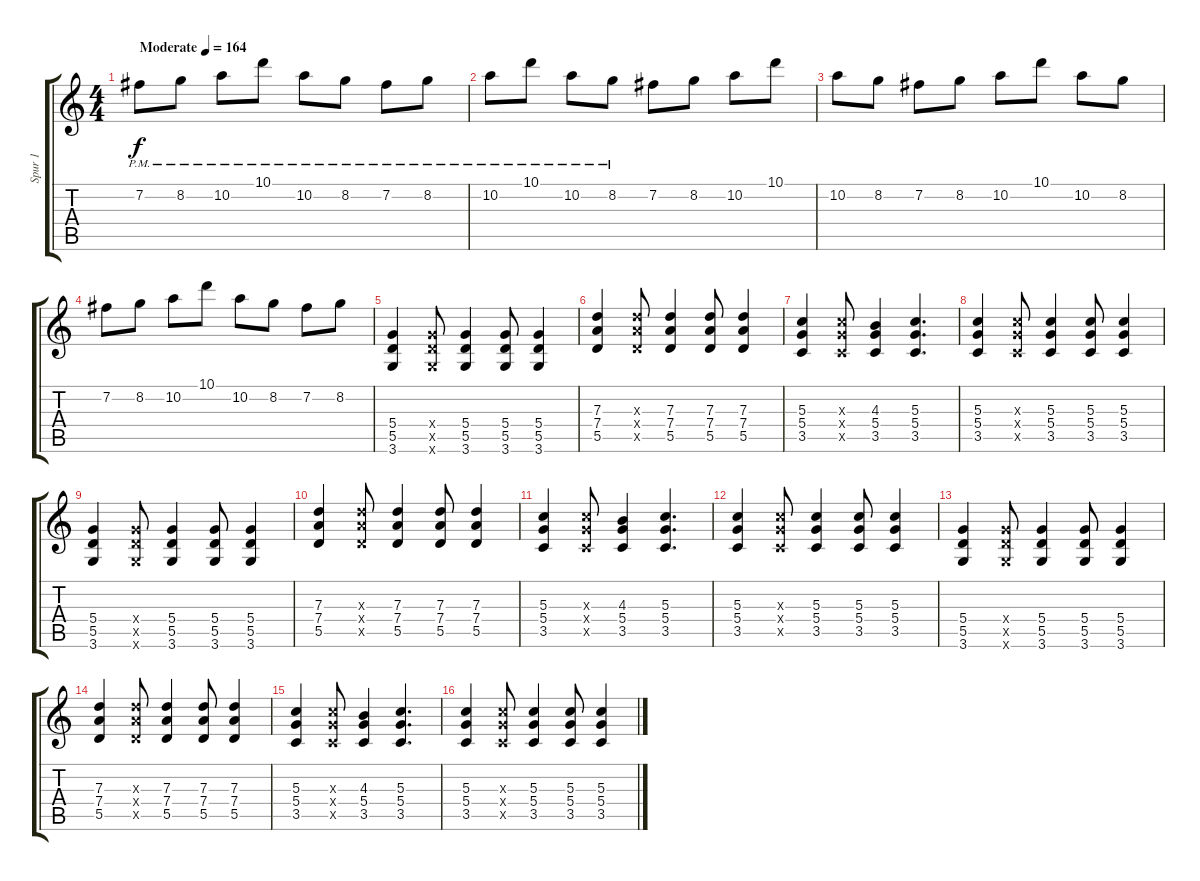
\track ("Spur 1" "Spur 1") {instrument overdrivenguitar}
\staff {score tabs}
\tuning (E4 B3 G3 D3 A2 E2) {hide}
\ts (4 4)
\tempo (164 "Moderate")
\clef g2
\ks c
7.2{pm}.8{dy f instrument overdrivenguitar} 8.2{pm}.8 10.2{pm}.8 10.1{pm}.8 10.2{pm}.8 8.2{pm}.8 7.2{pm}.8 8.2{pm}.8 |
10.2{pm}.8 10.1{pm}.8 10.2{pm}.8 8.2{pm}.8 7.2.8 8.2.8 10.2.8 10.1.8 |
10.2.8 8.2.8 7.2.8 8.2.8 10.2.8 10.1.8 10.2.8 8.2.8 |
7.2.8 8.2.8 10.2.8 10.1.8 10.2.8 8.2.8 7.2.8 8.2.8 |
(5.4 5.5 3.6).4 (5.4{x} 5.5{x} 3.6{x}).8 (5.4 5.5 3.6).4 (5.4 5.5 3.6).8 (5.4 5.5 3.6).4 |
(7.3 7.4 5.5).4 (7.3{x} 7.4{x} 5.5{x}).8 (7.3 7.4 5.5).4 (7.3 7.4 5.5).8 (7.3 7.4 5.5).4 |
(5.3 5.4 3.5).4 (5.3{x} 5.4{x} 3.5{x}).8 (4.3 5.4 3.5).4 (5.3 5.4 3.5).4{d} |
(5.3 5.4 3.5).4 (5.3{x} 5.4{x} 3.5{x}).8 (5.3 5.4 3.5).4 (5.3 5.4 3.5).8 (5.3 5.4 3.5).4 |
(5.4 5.5 3.6).4 (5.4{x} 5.5{x} 3.6{x}).8 (5.4 5.5 3.6).4 (5.4 5.5 3.6).8 (5.4 5.5 3.6).4 |
(7.3 7.4 5.5).4 (7.3{x} 7.4{x} 5.5{x}).8 (7.3 7.4 5.5).4 (7.3 7.4 5.5).8 (7.3 7.4 5.5).4 |
(5.3 5.4 3.5).4 (5.3{x} 5.4{x} 3.5{x}).8 (4.3 5.4 3.5).4 (5.3 5.4 3.5).4{d} |
(5.3 5.4 3.5).4 (5.3{x} 5.4{x} 3.5{x}).8 (5.3 5.4 3.5).4 (5.3 5.4 3.5).8 (5.3 5.4 3.5).4 |
(5.4 5.5 3.6).4 (5.4{x} 5.5{x} 3.6{x}).8 (5.4 5.5 3.6).4 (5.4 5.5 3.6).8 (5.4 5.5 3.6).4 |
(7.3 7.4 5.5).4 (7.3{x} 7.4{x} 5.5{x}).8 (7.3 7.4 5.5).4 (7.3 7.4 5.5).8 (7.3 7.4 5.5).4 |
(5.3 5.4 3.5).4 (5.3{x} 5.4{x} 3.5{x}).8 (4.3 5.4 3.5).4 (5.3 5.4 3.5).4{d} |
(5.3 5.4 3.5).4 (5.3{x} 5.4{x} 3.5{x}).8 (5.3 5.4 3.5).4 (5.3 5.4 3.5).8 (5.3 5.4 3.5).4
